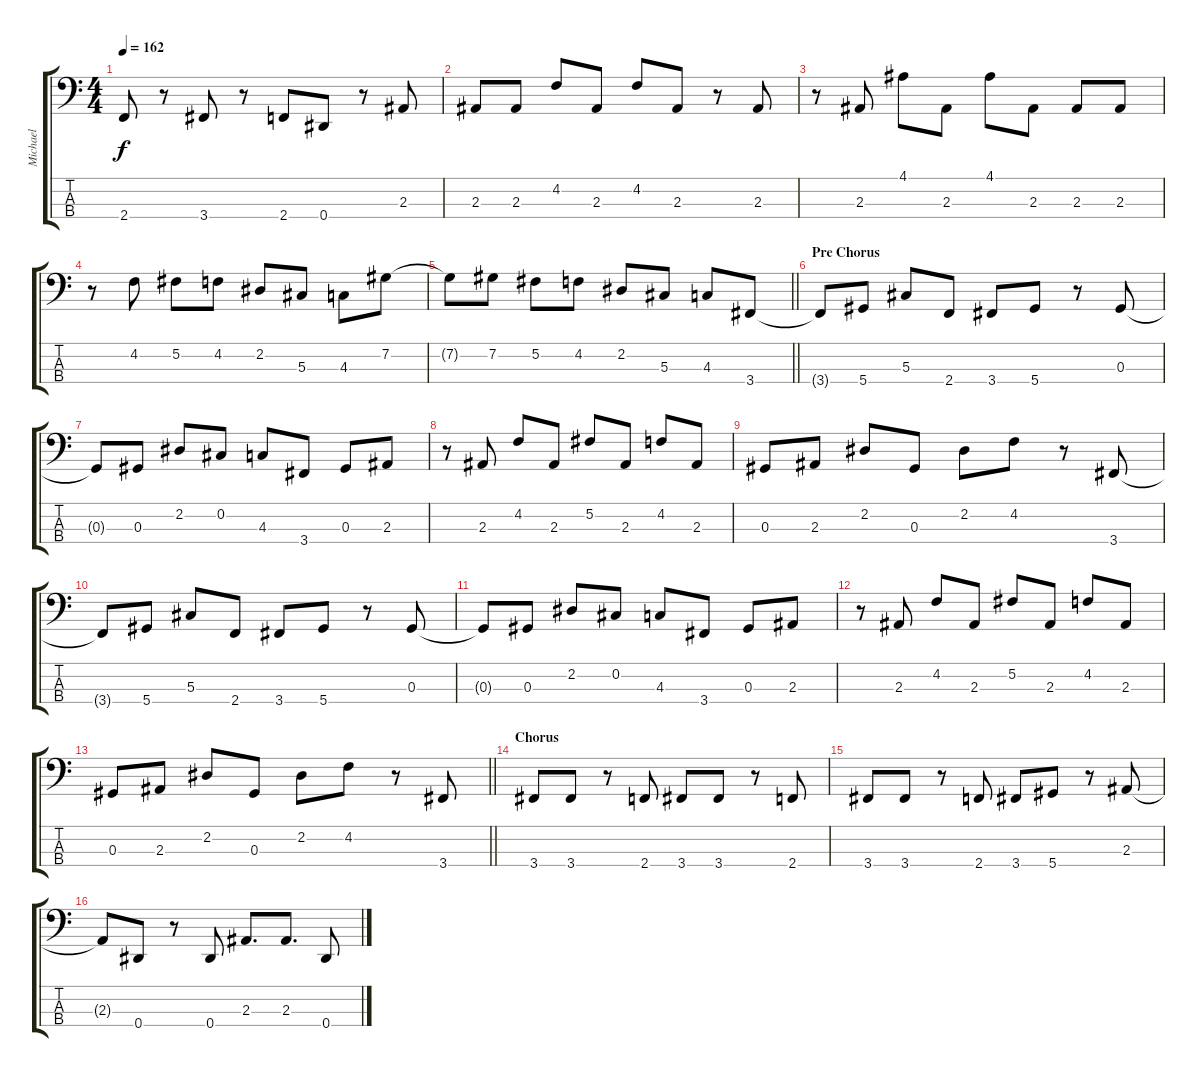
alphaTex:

\track ("Michael" "Michael") {instrument electricbassfinger}
\staff {score tabs}
\tuning (Gb2 Db2 Ab1 Eb1) {hide}
\ts (4 4)
\tempo 162
\clef f4
\ks c
2.4.8{dy f} r.8 3.4.8 r.8 2.4.8 0.4.8 r.8 2.3.8 |
2.3.8 2.3.8 4.2.8 2.3.8 4.2.8 2.3.8 r.8 2.3.8 |
r.8 2.3.8 4.1.8 2.3.8 4.1.8 2.3.8 2.3.8 2.3.8 |
r.8 4.2.8 5.2.8 4.2.8 2.2.8 5.3.8 4.3.8 7.2.8 |
\barLineRight lightlight
7.2{t}.8 7.2.8 5.2.8 4.2.8 2.2.8 5.3.8 4.3.8 3.4.8 |
\section ("" "Pre Chorus")
3.4{t}.8 5.4.8 5.3.8 2.4.8 3.4.8 5.4.8 r.8 0.3.8 |
0.3{t}.8 0.3.8 2.2.8 0.2.8 4.3.8 3.4.8 0.3.8 2.3.8 |
r.8 2.3.8 4.2.8 2.3.8 5.2.8 2.3.8 4.2.8 2.3.8 |
0.3.8 2.3.8 2.2.8 0.3.8 2.2.8 4.2.8 r.8 3.4.8 |
3.4{t}.8 5.4.8 5.3.8 2.4.8 3.4.8 5.4.8 r.8 0.3.8 |
0.3{t}.8 0.3.8 2.2.8 0.2.8 4.3.8 3.4.8 0.3.8 2.3.8 |
r.8 2.3.8 4.2.8 2.3.8 5.2.8 2.3.8 4.2.8 2.3.8 |
\barLineRight lightlight
0.3.8 2.3.8 2.2.8 0.3.8 2.2.8 4.2.8 r.8 3.4.8 |
\section ("" "Chorus")
3.4.8 3.4.8 r.8 2.4.8 3.4.8 3.4.8 r.8 2.4.8 |
3.4.8 3.4.8 r.8 2.4.8 3.4.8 5.4.8 r.8 2.3.8 |
2.3{t}.8 0.4.8 r.8 0.4.8 2.3.8{d} 2.3.8{d} 0.4.8
